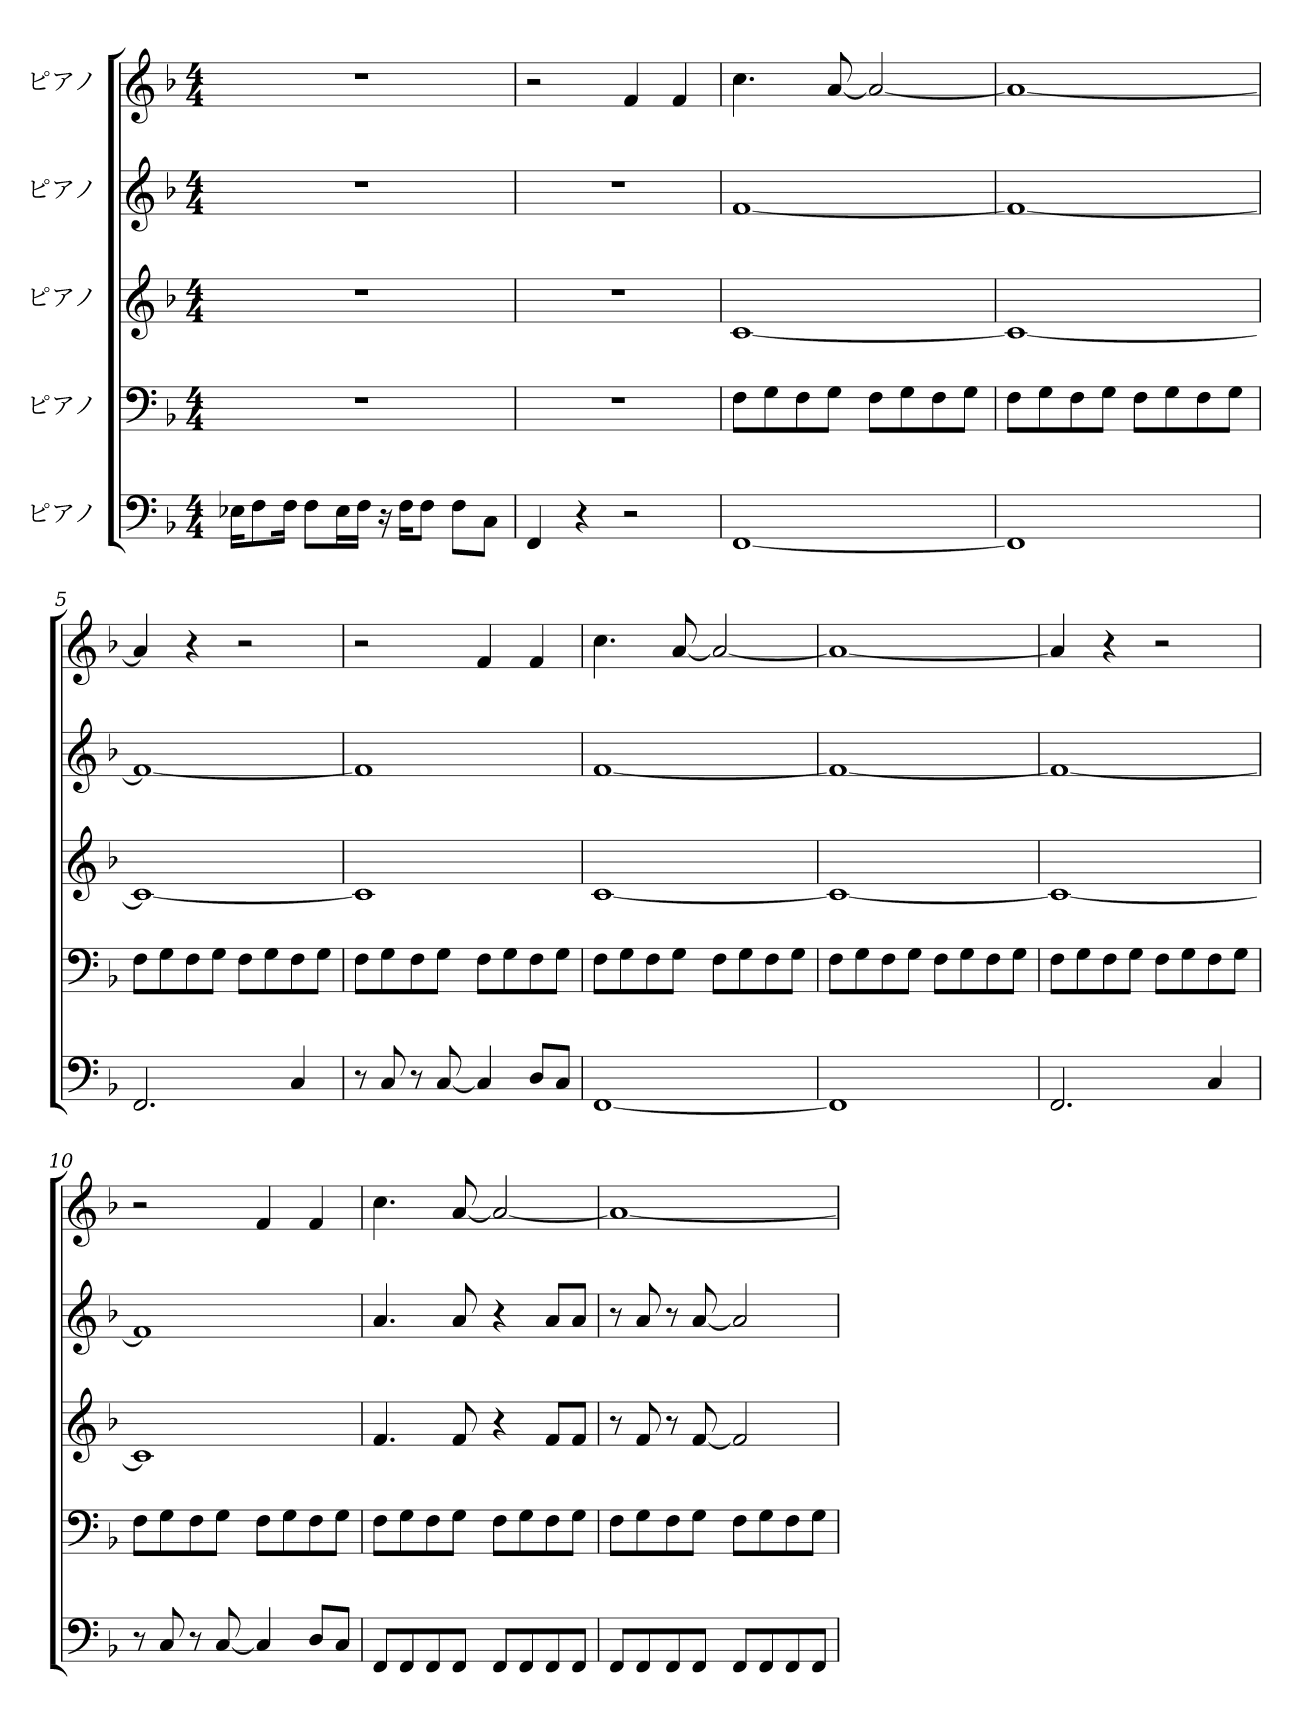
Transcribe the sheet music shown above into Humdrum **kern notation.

**kern	**kern	**kern	**kern	**kern
*part5	*part4	*part3	*part2	*part1
*staff5	*staff4	*staff3	*staff2	*staff1
*I"ピアノ	*I"ピアノ	*I"ピアノ	*I"ピアノ	*I"ピアノ
*clefF4	*clefF4	*clefG2	*clefG2	*clefG2
*k[b-]	*k[b-]	*k[b-]	*k[b-]	*k[b-]
*M4/4	*M4/4	*M4/4	*M4/4	*M4/4
*MM160	*MM160	*MM160	*MM160	*MM160
=1	=1	=1	=1	=1
16E-XKL	1r	1r	1r	1r
8F	.	.	.	.
16FJk	.	.	.	.
8FL	.	.	.	.
16E-L	.	.	.	.
16FJJ	.	.	.	.
16r	.	.	.	.
16FKL	.	.	.	.
8FJ	.	.	.	.
8FL	.	.	.	.
8CJ	.	.	.	.
=2	=2	=2	=2	=2
4FF	1r	1r	1r	2r
4r	.	.	.	.
2r	.	.	.	4f
.	.	.	.	4f
=3	=3	=3	=3	=3
[1FF	8FL	[1c	[1f	4.cc
.	8G	.	.	.
.	8F	.	.	.
.	8GJ	.	.	[8a
.	8FL	.	.	2a_
.	8G	.	.	.
.	8F	.	.	.
.	8GJ	.	.	.
=4	=4	=4	=4	=4
1FF]	8FL	1c_	1f_	1a_
.	8G	.	.	.
.	8F	.	.	.
.	8GJ	.	.	.
.	8FL	.	.	.
.	8G	.	.	.
.	8F	.	.	.
.	8GJ	.	.	.
=5	=5	=5	=5	=5
2.FF	8FL	1c_	1f_	4a]
.	8G	.	.	.
.	8F	.	.	4r
.	8GJ	.	.	.
.	8FL	.	.	2r
.	8G	.	.	.
4C	8F	.	.	.
.	8GJ	.	.	.
=6	=6	=6	=6	=6
8r	8FL	1c]	1f]	2r
8C	8G	.	.	.
8r	8F	.	.	.
[8C	8GJ	.	.	.
4C]	8FL	.	.	4f
.	8G	.	.	.
8DL	8F	.	.	4f
8CJ	8GJ	.	.	.
=7	=7	=7	=7	=7
[1FF	8FL	[1c	[1f	4.cc
.	8G	.	.	.
.	8F	.	.	.
.	8GJ	.	.	[8a
.	8FL	.	.	2a_
.	8G	.	.	.
.	8F	.	.	.
.	8GJ	.	.	.
=8	=8	=8	=8	=8
1FF]	8FL	1c_	1f_	1a_
.	8G	.	.	.
.	8F	.	.	.
.	8GJ	.	.	.
.	8FL	.	.	.
.	8G	.	.	.
.	8F	.	.	.
.	8GJ	.	.	.
=9	=9	=9	=9	=9
2.FF	8FL	1c_	1f_	4a]
.	8G	.	.	.
.	8F	.	.	4r
.	8GJ	.	.	.
.	8FL	.	.	2r
.	8G	.	.	.
4C	8F	.	.	.
.	8GJ	.	.	.
=10	=10	=10	=10	=10
8r	8FL	1c]	1f]	2r
8C	8G	.	.	.
8r	8F	.	.	.
[8C	8GJ	.	.	.
4C]	8FL	.	.	4f
.	8G	.	.	.
8DL	8F	.	.	4f
8CJ	8GJ	.	.	.
=11	=11	=11	=11	=11
8FFL	8FL	4.f	4.a	4.cc
8FF	8G	.	.	.
8FF	8F	.	.	.
8FFJ	8GJ	8f	8a	[8a
8FFL	8FL	4r	4r	2a_
8FF	8G	.	.	.
8FF	8F	8fL	8aL	.
8FFJ	8GJ	8fJ	8aJ	.
=12	=12	=12	=12	=12
8FFL	8FL	8r	8r	1a_
8FF	8G	8f	8a	.
8FF	8F	8r	8r	.
8FFJ	8GJ	[8f	[8a	.
8FFL	8FL	2f]	2a]	.
8FF	8G	.	.	.
8FF	8F	.	.	.
8FFJ	8GJ	.	.	.
=	=	=	=	=
*-	*-	*-	*-	*-
